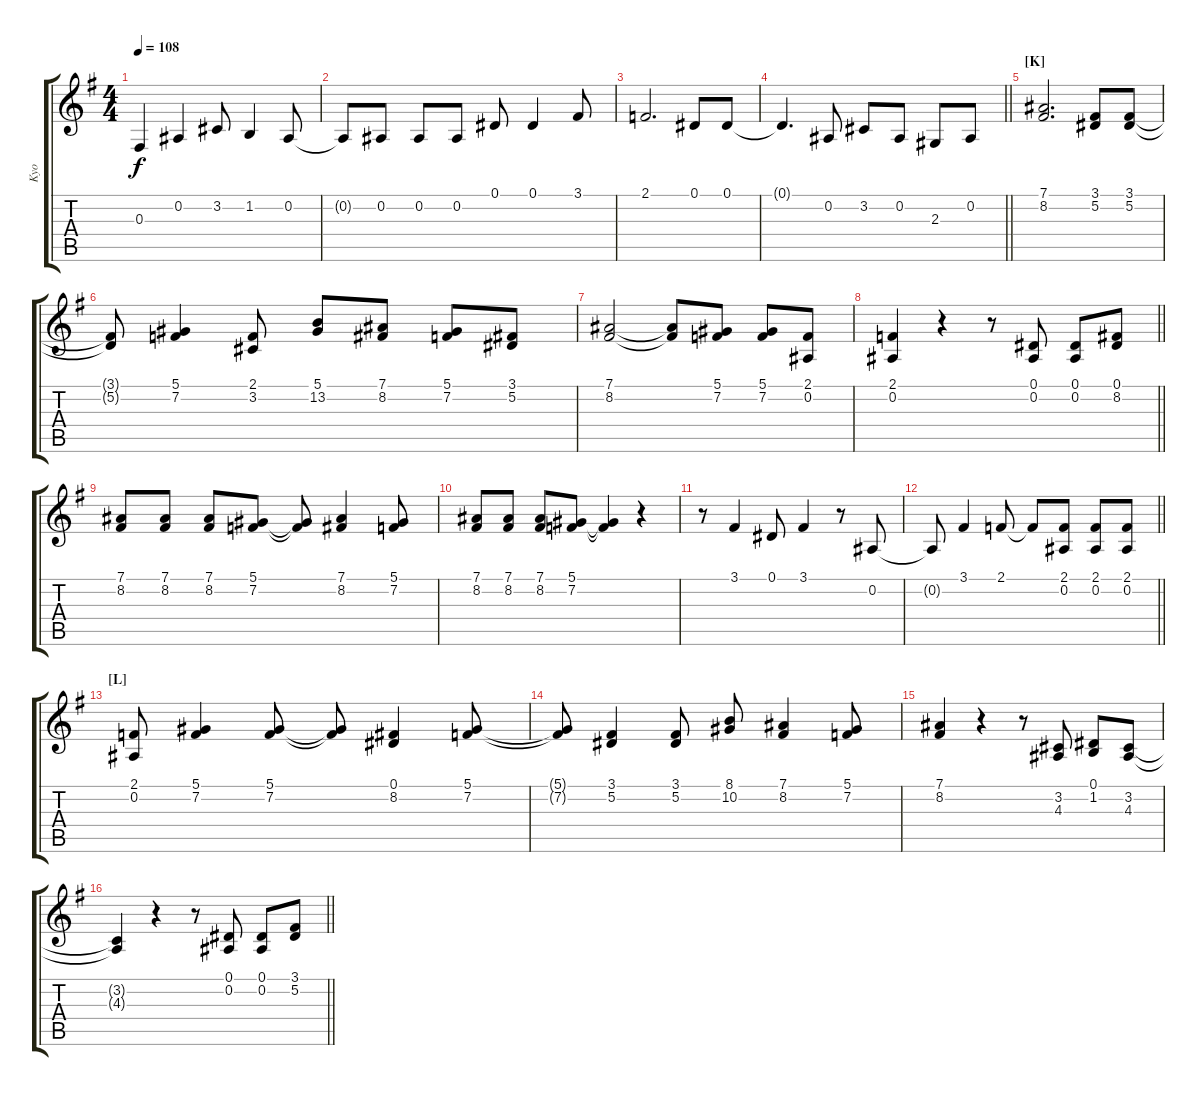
\track ("Kyo" "Kyo") {instrument choiraahs}
\staff {score tabs}
\tuning (Eb4 Bb3 Gb3 Db3 Ab2 Eb2) {hide}
\ts (4 4)
\tempo 108
\clef g2
\ks g
0.3{t}.4{dy f} 0.2.4 3.2.8 1.2.4 0.2.8 |
0.2{t}.8 0.2.8 0.2.8 0.2.8 0.1.8 0.1.4 3.1.8 |
2.1.2{d} 0.1.8 0.1.8 |
\barLineRight lightlight
0.1{t}.4{d} 0.2.8 3.2.8 0.2.8 2.3.8 0.2.8 |
\section ("" "[K]")
(7.1 8.2).2{d} (3.1 5.2).8 (3.1 5.2).8 |
(3.1{t} 5.2{t}).8 (5.1 7.2).4 (2.1 3.2).8 (5.1 13.2).8 (7.1 8.2).8 (5.1 7.2).8 (3.1 5.2).8 |
(7.1 8.2).2 (7.1{t} 8.2{t}).8 (5.1 7.2).8 (5.1 7.2).8 (2.1 0.2).8 |
\barLineRight lightlight
(2.1 0.2).4 r.4 r.8 (0.1 0.2).8 (0.1 0.2).8 (0.1 8.2).8 |
(7.1 8.2).8 (7.1 8.2).8 (7.1 8.2).8 (5.1 7.2).8 (5.1{t} 7.2{t}).8 (7.1 8.2).4 (5.1 7.2).8 |
(7.1 8.2).8 (7.1 8.2).8 (7.1 8.2).8 (5.1 7.2).8 (5.1{t} 7.2{t}).4 r.4 |
r.8 3.1.4 0.1.8 3.1.4 r.8 0.2.8 |
\barLineRight lightlight
0.2{t}.8 3.1.4 2.1.8 2.1{t}.8 (2.1 0.2).8 (2.1 0.2).8 (2.1 0.2).8 |
\section ("" "[L]")
(2.1 0.2).8 (5.1 7.2).4 (5.1 7.2).8 (5.1{t} 7.2{t}).8 (0.1 8.2).4 (5.1 7.2).8 |
(5.1{t} 7.2{t}).8 (3.1 5.2).4 (3.1 5.2).8 (8.1 10.2).8 (7.1 8.2).4 (5.1 7.2).8 |
(7.1 8.2).4 r.4 r.8 (3.2 4.3).8 (0.1 1.2).8 (3.2 4.3).8 |
\barLineRight lightlight
(3.2{t} 4.3{t}).4 r.4 r.8 (0.1 0.2).8 (0.1 0.2).8 (3.1 5.2).8
